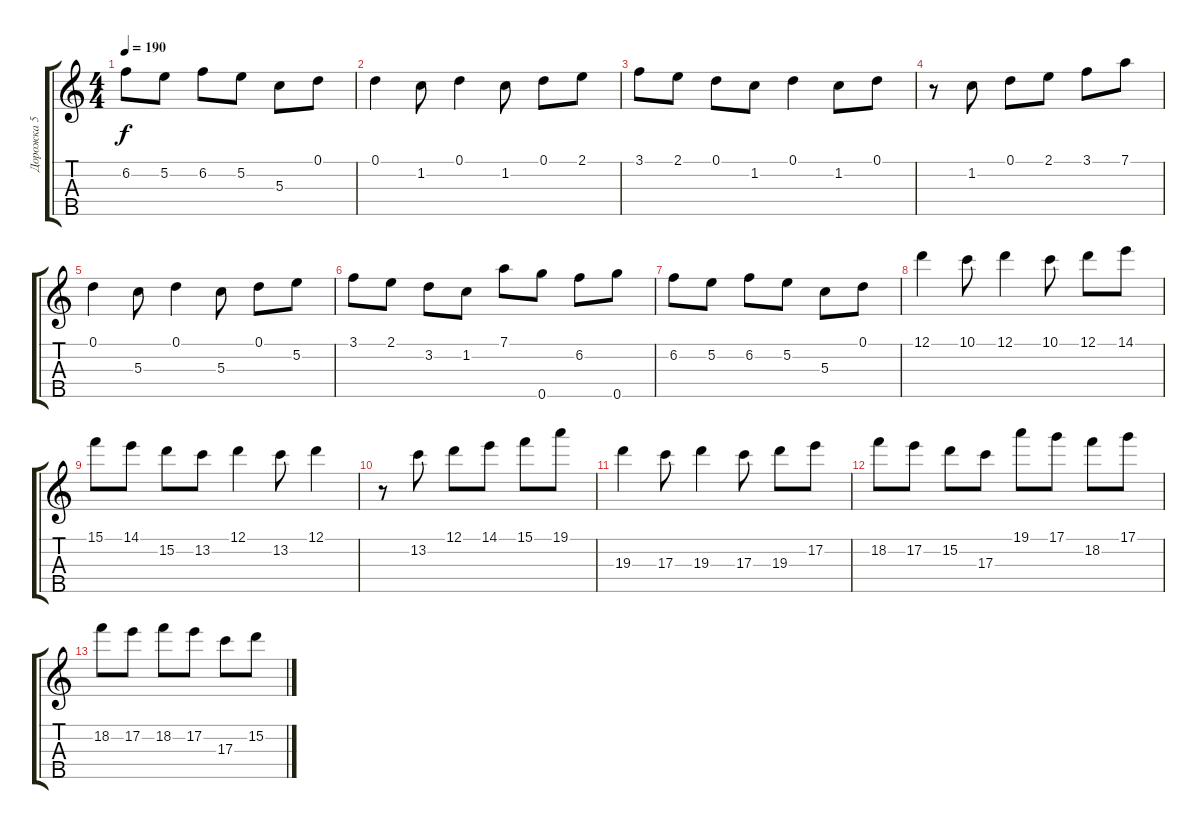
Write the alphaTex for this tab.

\track ("Дорожка 5" "Дорожка 5") {instrument banjo}
\staff {score tabs}
\tuning (D4 B3 G3 C3 G4) {hide}
\displaytranspose 12
\ts (4 4)
\tempo 190
\clef g2
\ks c
6.2.8{dy f} 5.2.8 6.2.8 5.2.8 5.3.8 0.1.8 |
0.1.4 1.2.8 0.1.4 1.2.8 0.1.8 2.1.8 |
3.1.8 2.1.8 0.1.8 1.2.8 0.1.4 1.2.8 0.1.8 |
r.8 1.2.8 0.1.8 2.1.8 3.1.8 7.1.8 |
0.1.4 5.3.8 0.1.4 5.3.8 0.1.8 5.2.8 |
3.1.8 2.1.8 3.2.8 1.2.8 7.1.8 0.5.8 6.2.8 0.5.8 |
6.2.8 5.2.8 6.2.8 5.2.8 5.3.8 0.1.8 |
12.1.4 10.1.8 12.1.4 10.1.8 12.1.8 14.1.8 |
15.1.8 14.1.8 15.2.8 13.2.8 12.1.4 13.2.8 12.1.4 |
r.8 13.2.8 12.1.8 14.1.8 15.1.8 19.1.8 |
19.3.4 17.3.8 19.3.4 17.3.8 19.3.8 17.2.8 |
18.2.8 17.2.8 15.2.8 17.3.8 19.1.8 17.1.8 18.2.8 17.1.8 |
18.2.8 17.2.8 18.2.8 17.2.8 17.3.8 15.2.8
